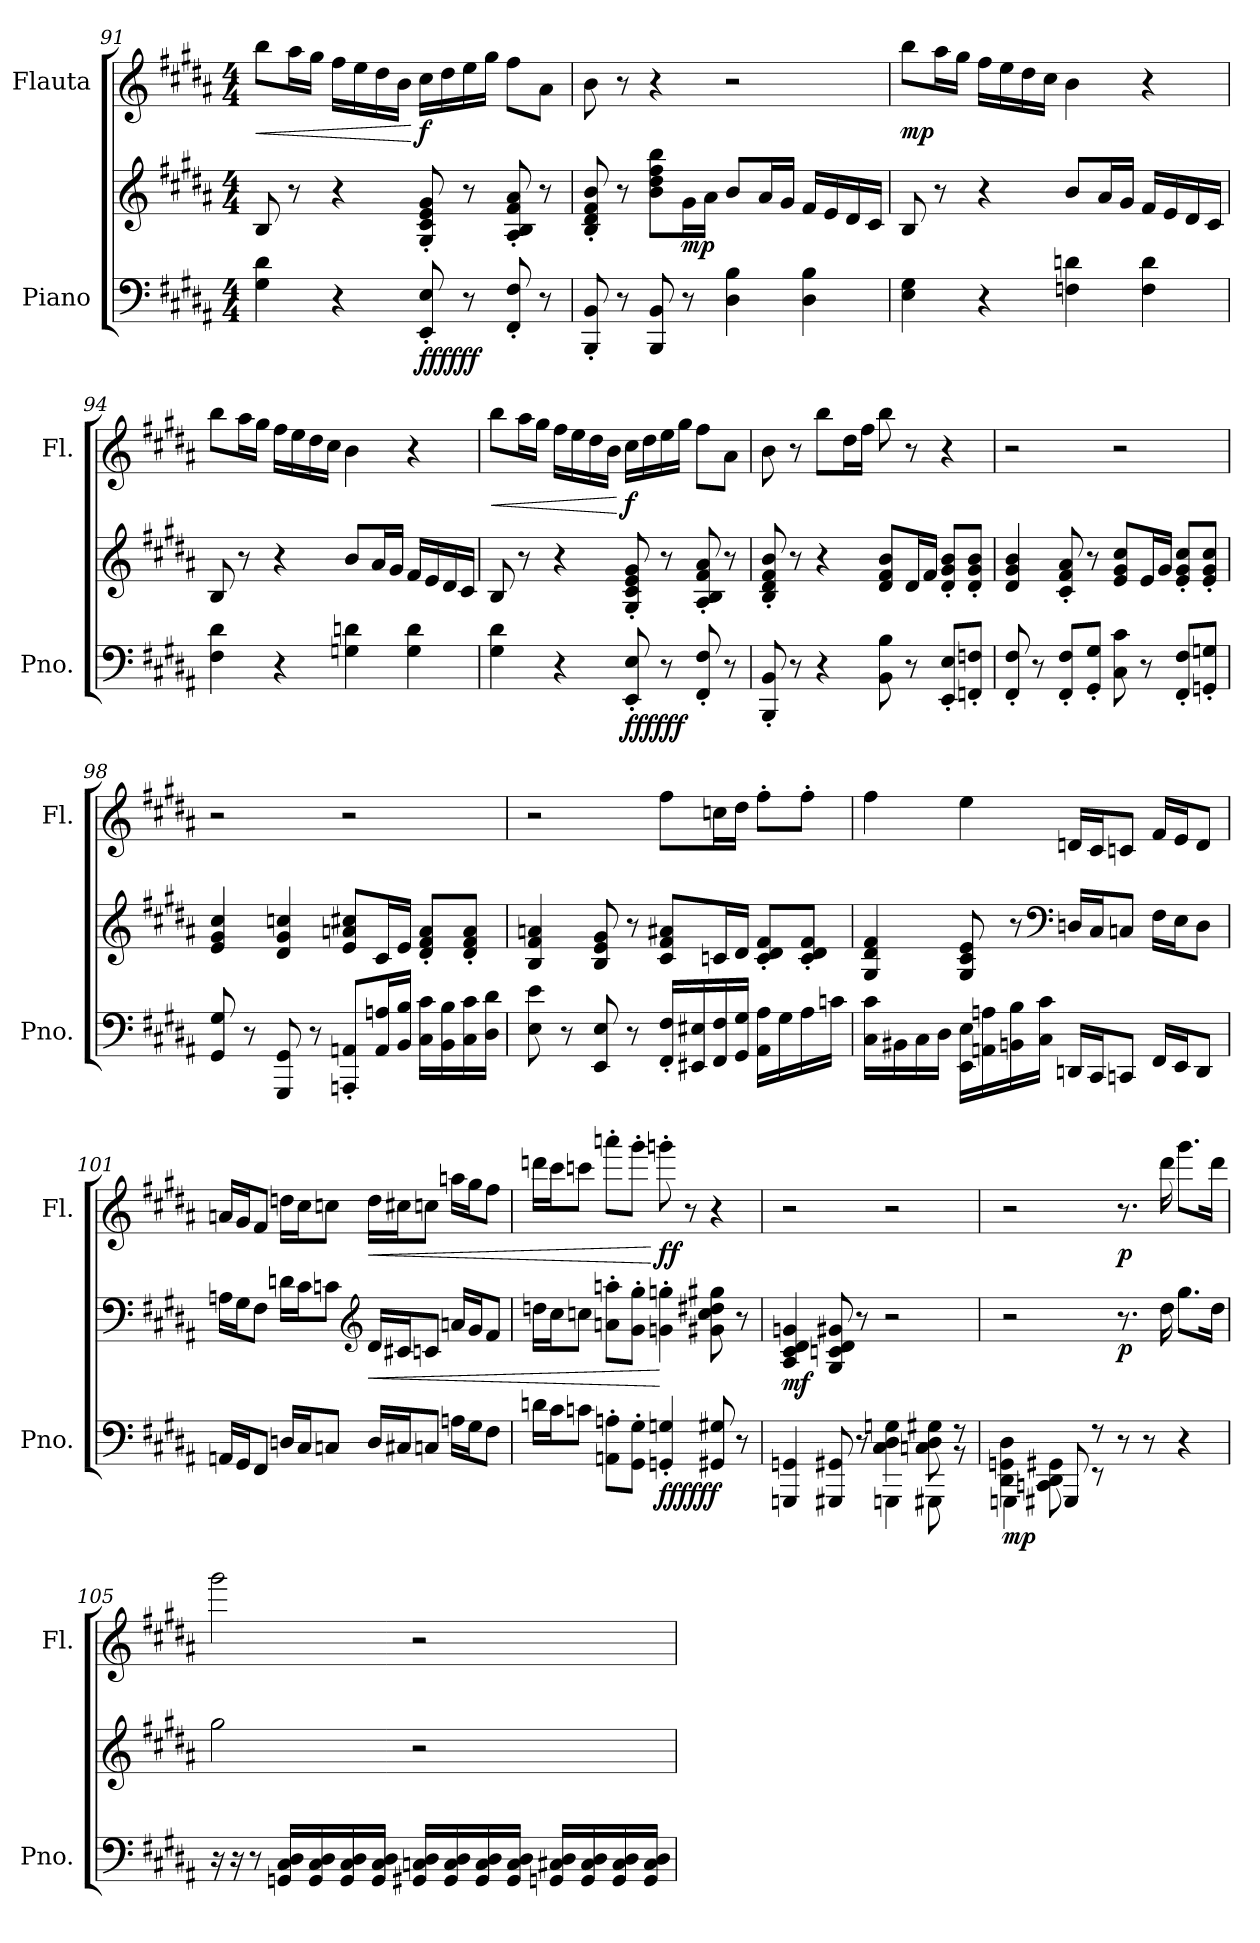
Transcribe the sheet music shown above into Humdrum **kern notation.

**kern	**kern	**dynam	**kern	**dynam
*part2	*part2	*part2	*part1	*part1
*staff3	*staff2	*staff2/3	*staff1	*staff1
*I"Piano	*	*	*I"Flauta	*
*I'Pno.	*	*	*I'Fl.	*
*clefF4	*clefG2	*	*clefG2	*
*k[f#c#g#d#a#]	*k[f#c#g#d#a#]	*	*k[f#c#g#d#a#]	*
*M4/4	*M4/4	*	*M4/4	*
=91	=91	=91	=91	=91
!	!	!	!	!LO:HP:b
4G#\ 4d#\	8B/	.	8bb\L	<
.	8r	.	16aa#\L	.
.	.	.	16gg#\JJ	.
4r	4r	.	16ff#\LL	.
.	.	.	16ee\	.
.	.	.	16dd#\	.
.	.	.	16b\JJ	.
!	!	!LO:DY:b=2	!	!
!	!	!LO:DY:n=1:b=2	!	!
!	!	!LO:DY:n=2:b	!	!
!	!	!LO:DY:n=3:b	!	!
!	!	!LO:DY:n=4:b	!	!
!	!	!LO:DY:n=5:b	!	!LO:DY:n=1:b
8EE/' 8E/'	8G#/' 8c#/' 8e/' 8g#/'	f f f f f f	16cc#\LL	[ f
.	.	.	16dd#\	.
8r	8r	.	16ee\	.
.	.	.	16gg#\JJ	.
8FF#/' 8F#/'	8A#/' 8B/' 8f#/' 8a#/'	.	8ff#\L	.
8r	8r	.	8a#\J	.
=92	=92	=92	=92	=92
8BBB/' 8BB/'	8B/' 8d#/' 8f#/' 8b/'	.	8b\	.
8r	8r	.	8r	.
8BBB/ 8BB/	8b\ 8dd#\ 8ff#\ 8bb\L	.	4r	.
!	!	!LO:DY:b	!	!
8r	16g#\L	mp	.	.
.	16a#\JJ	.	.	.
4D#\ 4B\	8b/L	.	2r	.
.	16a#/L	.	.	.
.	16g#/JJ	.	.	.
4D#\ 4B\	16f#/LL	.	.	.
.	16e/	.	.	.
.	16d#/	.	.	.
.	16c#/JJ	.	.	.
!!LO:LB:g=z
=93	=93	=93	=93	=93
!	!	!	!	!LO:DY:b
4E\ 4G#\	8B/	.	8bb\L	mp
.	8r	.	16aa#\L	.
.	.	.	16gg#\JJ	.
4r	4r	.	16ff#\LL	.
.	.	.	16ee\	.
.	.	.	16dd#\	.
.	.	.	16cc#\JJ	.
4Fn\ 4dn\	8b/L	.	4b\	.
.	16a#/L	.	.	.
.	16g#/JJ	.	.	.
4F\ 4d\	16f#/LL	.	4r	.
.	16e/	.	.	.
.	16d#/	.	.	.
.	16c#/JJ	.	.	.
=94	=94	=94	=94	=94
4F#\ 4d#\	8B/	.	8bb\L	.
.	8r	.	16aa#\L	.
.	.	.	16gg#\JJ	.
4r	4r	.	16ff#\LL	.
.	.	.	16ee\	.
.	.	.	16dd#\	.
.	.	.	16cc#\JJ	.
4Gn\ 4dn\	8b/L	.	4b\	.
.	16a#/L	.	.	.
.	16g#/JJ	.	.	.
4G\ 4d\	16f#/LL	.	4r	.
.	16e/	.	.	.
.	16d#/	.	.	.
.	16c#/JJ	.	.	.
=95	=95	=95	=95	=95
!	!	!	!	!LO:HP:b
4G#\ 4d#\	8B/	.	8bb\L	<
.	8r	.	16aa#\L	.
.	.	.	16gg#\JJ	.
4r	4r	.	16ff#\LL	.
.	.	.	16ee\	.
.	.	.	16dd#\	.
.	.	.	16b\JJ	.
!	!	!LO:DY:b=2	!	!
!	!	!LO:DY:n=1:b=2	!	!
!	!	!LO:DY:n=2:b	!	!
!	!	!LO:DY:n=3:b	!	!
!	!	!LO:DY:n=4:b	!	!
!	!	!LO:DY:n=5:b	!	!LO:DY:n=1:b
8EE/' 8E/'	8G#/' 8c#/' 8e/' 8g#/'	f f f f f f	16cc#\LL	[ f
.	.	.	16dd#\	.
8r	8r	.	16ee\	.
.	.	.	16gg#\JJ	.
8FF#/' 8F#/'	8A#/' 8B/' 8f#/' 8a#/'	.	8ff#\L	.
8r	8r	.	8a#\J	.
!!LO:LB:g=z
=96	=96	=96	=96	=96
8BBB/' 8BB/'	8B/' 8d#/' 8f#/' 8b/'	.	8b\	.
8r	8r	.	8r	.
4r	4r	.	8bb\L	.
.	.	.	16dd#\L	.
.	.	.	16ff#\JJ	.
8BB\ 8B\	8d#/ 8f#/ 8b/L	.	8bb\	.
8r	16d#/L	.	8r	.
.	16f#/JJ	.	.	.
8EE/' 8E/'L	8d#/' 8g#/' 8b/'L	.	4r	.
8FFn/' 8Fn/'J	8d#/' 8g#/' 8b/'J	.	.	.
=97	=97	=97	=97	=97
8FF#/' 8F#/'	4d#/ 4g#/ 4b/	.	2r	.
8r	.	.	.	.
8FF#/' 8F#/'L	8c#/' 8f#/' 8a#/'	.	.	.
8GG#/' 8G#/'J	8r	.	.	.
8C#\ 8c#\	8e/ 8g#/ 8cc#/L	.	2r	.
8r	16e/L	.	.	.
.	16g#/JJ	.	.	.
8FF#/' 8F#/'L	8e/' 8g#/' 8cc#/'L	.	.	.
8GGn/' 8Gn/'J	8e/' 8g#/' 8cc#/'J	.	.	.
=98	=98	=98	=98	=98
8GG#/ 8G#/	4e/ 4g#/ 4cc#/	.	2r	.
8r	.	.	.	.
8GGG#/ 8GG#/	4d#/ 4g#/ 4ccn/	.	.	.
8r	.	.	.	.
8AAAn/' 8AAn/'L	8e/ 8an/ 8cc#X/L	.	2r	.
16AA/ 16An/L	16c#/L	.	.	.
16BB/ 16B/JJ	16e/JJ	.	.	.
16C#\ 16c#\LL	8d#/' 8f#/' 8a/'L	.	.	.
16BB\ 16B\	.	.	.	.
16C#\ 16c#\	8d#/' 8f#/' 8a/'J	.	.	.
16D#\ 16d#\JJ	.	.	.	.
!!LO:PB:g=z
=99	=99	=99	=99	=99
8E\ 8e\	4B/ 4f#/ 4an/	.	2r	.
8r	.	.	.	.
8EE/ 8E/	8B/ 8e/ 8g#/	.	.	.
8r	8r	.	.	.
16FF#/' 16F#/'LL	8c#/ 8f#/ 8a#X/L	.	8ff#\L	.
16EE#X/ 16E#X/	.	.	.	.
16FF#/ 16F#/	16cn/L	.	16ccn\L	.
16GG#/ 16G#/JJ	16d#/JJ	.	16dd#\JJ	.
16AA#\ 16A#\LL	8c/' 8d#/' 8f#/'L	.	8ff#'\L	.
16G#\	.	.	.	.
16A#\	8c/' 8d#/' 8f#/'J	.	8ff#'\J	.
16cn\JJ	.	.	.	.
=100	=100	=100	=100	=100
16C#\ 16c#\LL	4G#/ 4d#/ 4f#/	.	4ff#\	.
16BB#X\	.	.	.	.
16C#\	.	.	.	.
16D#\JJ	.	.	.	.
16EE\ 16E\LL	8G#/ 8c#/ 8e/	.	4ee\	.
16AAn\ 16An\	.	.	.	.
16BBn\ 16B\	8r	.	.	.
16C#\ 16c#\JJ	.	.	.	.
*	*clefF4	*	*	*
16DDn/LL	16Dn/LL	.	16dn/LL	.
16CC#/J	16C#/J	.	16c#/J	.
8CCn/J	8Cn/J	.	8cn/J	.
16FF#/LL	16F#\LL	.	16f#/LL	.
16EE/J	16E\J	.	16e/J	.
8DD/J	8D\J	.	8d/J	.
!!LO:LB:g=z
=101	=101	=101	=101	=101
16AAn/LL	16An\LL	.	16an/LL	.
16GG#/J	16G#\J	.	16g#/J	.
8FF#/J	8F#\J	.	8f#/J	.
16Dn/LL	16dn\LL	.	16ddn\LL	.
16C#/J	16c#\J	.	16cc#\J	.
8Cn/J	8cn\J	.	8ccn\J	.
*	*clefG2	*	*	*
!	!	!LO:HP:b	!	!LO:HP:b
16D/LL	16d/LL	<	16dd\LL	<
16C#X/J	16c#X/J	.	16cc#X\J	.
8Cn/J	8cn/J	.	8ccn\J	.
16An\LL	16an/LL	.	16aan\LL	.
16G#\J	16g#/J	.	16gg#\J	.
8F#\J	8f#/J	.	8ff#\J	.
=102	=102	=102	=102	=102
16dn\LL	16ddn\LL	.	16dddn\LL	.
16c#\J	16cc#\J	.	16ccc#\J	.
8cn\J	8ccn\J	.	8cccn\J	.
8AAn\' 8An\'L	8an\' 8aan\'L	.	8aaan'\L	.
8GG#\' 8G#\'J	8g#\' 8gg#\'J	.	8ggg#'\J	.
!	!	!LO:DY:n=1:b=2	!	!
!	!	!LO:DY:n=2:b	!	!
!	!	!LO:DY:n=3:b	!	!LO:DY:n=1:b
4GGn/' 4Gn/'	4gn\' 4ggn\'	[ ff ff ff	8gggn'\	[ ff
.	.	.	8r	.
8GG#X/ 8G#X/	8g#X\ 8cc\ 8dd#X\ 8gg#X\	.	4r	.
8r	8r	.	.	.
!!LO:LB:g=z
=103	=103	=103	=103	=103
*^	*	*	*	*
!	!	!	!LO:DY:b	!	!
4GGGn/ 4GGn/	2ryy	4A#/ 4c#/ 4d#/ 4gn/	mf	2r	.
8GGG#X/ 8GG#X/	.	8G#/ 8cn/ 8d#/ 8g#X/	.	.	.
8r	.	8r	.	.	.
4GGGn\	4C#\ 4D#\ 4Gn\	2r	.	2r	.
8GGG#X\	8Cn\ 8D#\ 8G#X\	.	.	.	.
8r	8r	.	.	.	.
=104	=104	=104	=104	=104	=104
!	!	!	!LO:DY:b=2	!	!
4GGGn\	4DD#\ 4GGn\ 4D#\	2r	mp	2r	.
8GGG#X/	8CCn\ 8DD#\ 8GG#X\	.	.	.	.
8r	8r	.	.	.	.
!	!	!	!LO:DY:b	!	!LO:DY:b
8r	2ryy	8.r	p	8.r	p
8r	.	.	.	.	.
.	.	16dd#\	.	16ddd#\	.
4r	.	8.gg#\L	.	8.ggg#\L	.
.	.	16dd#\Jk	.	16ddd#\Jk	.
*v	*v	*	*	*	*
!!LO:PB:g=z
=105	=105	=105	=105	=105
16r	2gg#\	.	2ggg#\	.
16r	.	.	.	.
8r	.	.	.	.
16GGn/ 16C#/ 16D#/LL	.	.	.	.
16GG/ 16C#/ 16D#/	.	.	.	.
16GG/ 16C#/ 16D#/	.	.	.	.
16GG/ 16C#/ 16D#/JJ	.	.	.	.
16GG#X/ 16Cn/ 16D#/LL	2r	.	2r	.
16GG#/ 16C/ 16D#/	.	.	.	.
16GG#/ 16C/ 16D#/	.	.	.	.
16GG#/ 16C/ 16D#/JJ	.	.	.	.
16GGn/ 16C#X/ 16D#/LL	.	.	.	.
16GG/ 16C#/ 16D#/	.	.	.	.
16GG/ 16C#/ 16D#/	.	.	.	.
16GG/ 16C#/ 16D#/JJ	.	.	.	.
=	=	=	=	=
*-	*-	*-	*-	*-
